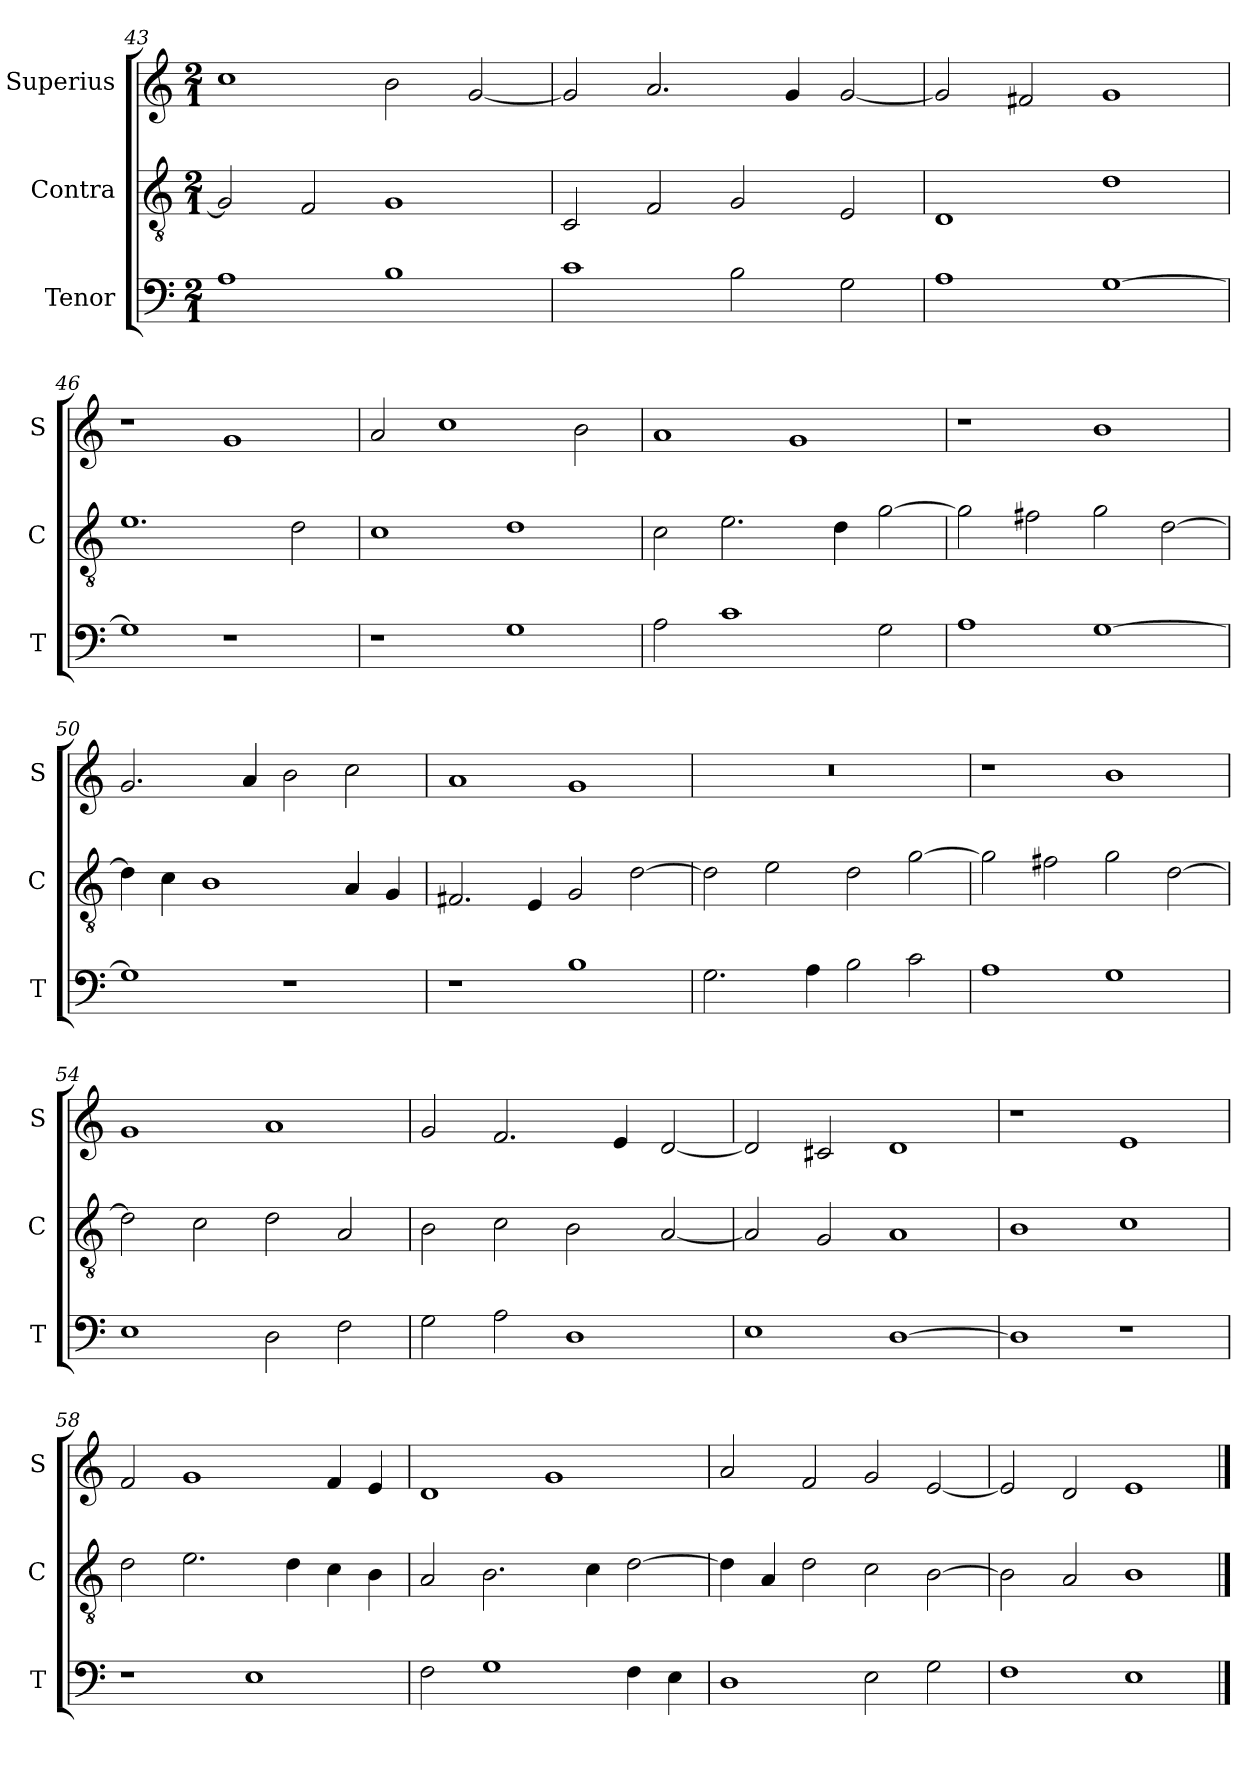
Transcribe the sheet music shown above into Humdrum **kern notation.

**kern	**kern	**kern
*part3	*part2	*part1
*staff3	*staff2	*staff1
*I"Tenor	*I"Contra	*I"Superius
*I'T	*I'C	*I'S
*clefF4	*clefGv2	*clefG2
*k[]	*k[]	*k[]
*M2/1	*M2/1	*M2/1
=43	=43	=43
1A	2G/]	1cc
.	2F/	.
1B	1G	2b\
.	.	[2g/
=44	=44	=44
1c	2C/	2g/]
.	2F/	2.a/
2B\	2G/	.
.	.	4g/
2G\	2E/	[2g/
=45	=45	=45
1A	1D	2g/]
.	.	2f#X/
[1G	1d	1g
=46	=46	=46
1G]	1.e	1r
1r	.	1g
.	2d\	.
=47	=47	=47
1r	1c	2a/
.	.	1cc
1G	1d	.
.	.	2b\
=48	=48	=48
2A\	2c\	1a
1c	2.e\	.
.	.	1g
.	4d\	.
2G\	[2g\	.
=49	=49	=49
1A	2g\]	1r
.	2f#X\	.
[1G	2g\	1b
.	[2d\	.
=50	=50	=50
1G]	4d\]	2.g/
.	4c\	.
.	1B	.
.	.	4a/
1r	.	2b\
.	4A/	2cc\
.	4G/	.
=51	=51	=51
1r	2.F#X/	1a
.	4E/	.
1B	2G/	1g
.	[2d\	.
=52	=52	=52
2.G\	2d\]	0r
.	2e\	.
4A\	.	.
2B\	2d\	.
2c\	[2g\	.
=53	=53	=53
1A	2g\]	1r
.	2f#X\	.
1G	2g\	1b
.	[2d\	.
=54	=54	=54
1E	2d\]	1g
.	2c\	.
2D\	2d\	1a
2F\	2A/	.
=55	=55	=55
2G\	2B\	2g/
2A\	2c\	2.f/
1D	2B\	.
.	.	4e/
.	[2A/	[2d/
=56	=56	=56
1E	2A/]	2d/]
.	2G/	2c#X/
[1D	1A	1d
=57	=57	=57
1D]	1B	1r
1r	1c	1e
=58	=58	=58
1r	2d\	2f/
.	2.e\	1g
1E	.	.
.	4d\	.
.	4c\	4f/
.	4B\	4e/
=59	=59	=59
2F\	2A/	1d
1G	2.B\	.
.	.	1g
.	4c\	.
4F\	[2d\	.
4E\	.	.
=60	=60	=60
1D	4d\]	2a/
.	4A/	.
.	2d\	2f/
2E\	2c\	2g/
2G\	[2B\	[2e/
=61	=61	=61
1F	2B\]	2e/]
.	2A/	2d/
1E	1B	1e
==	==	==
*-	*-	*-
